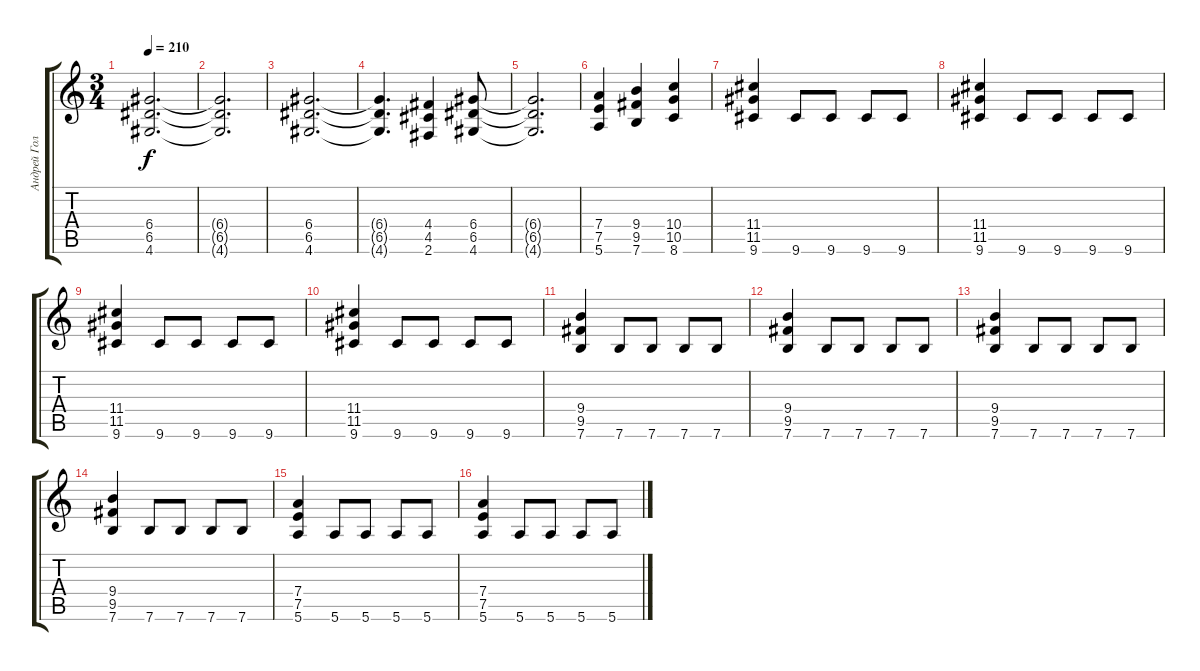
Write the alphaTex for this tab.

\track ("Андрей Голованов" "Андрей Гол") {instrument distortionguitar}
\staff {score tabs}
\tuning (E4 B3 G3 D3 A2 E2) {hide}
\ts (3 4)
\tempo 210
\clef g2
\ks c
(6.4 6.5 4.6).2{d dy f} |
(6.4{t} 6.5{t} 4.6{t}).2{d} |
(6.4 6.5 4.6).2{d} |
(6.4{t} 6.5{t} 4.6{t}).4{d} (4.4 4.5 2.6).4 (6.4 6.5 4.6).8 |
(6.4{t} 6.5{t} 4.6{t}).2{d} |
(7.4 7.5 5.6).4 (9.4 9.5 7.6).4 (10.4 10.5 8.6).4 |
(11.4 11.5 9.6).4 9.6.8 9.6.8 9.6.8 9.6.8 |
(11.4 11.5 9.6).4 9.6.8 9.6.8 9.6.8 9.6.8 |
(11.4 11.5 9.6).4 9.6.8 9.6.8 9.6.8 9.6.8 |
(11.4 11.5 9.6).4 9.6.8 9.6.8 9.6.8 9.6.8 |
(9.4 9.5 7.6).4 7.6.8 7.6.8 7.6.8 7.6.8 |
(9.4 9.5 7.6).4 7.6.8 7.6.8 7.6.8 7.6.8 |
(9.4 9.5 7.6).4 7.6.8 7.6.8 7.6.8 7.6.8 |
(9.4 9.5 7.6).4 7.6.8 7.6.8 7.6.8 7.6.8 |
(7.4 7.5 5.6).4 5.6.8 5.6.8 5.6.8 5.6.8 |
(7.4 7.5 5.6).4 5.6.8 5.6.8 5.6.8 5.6.8
